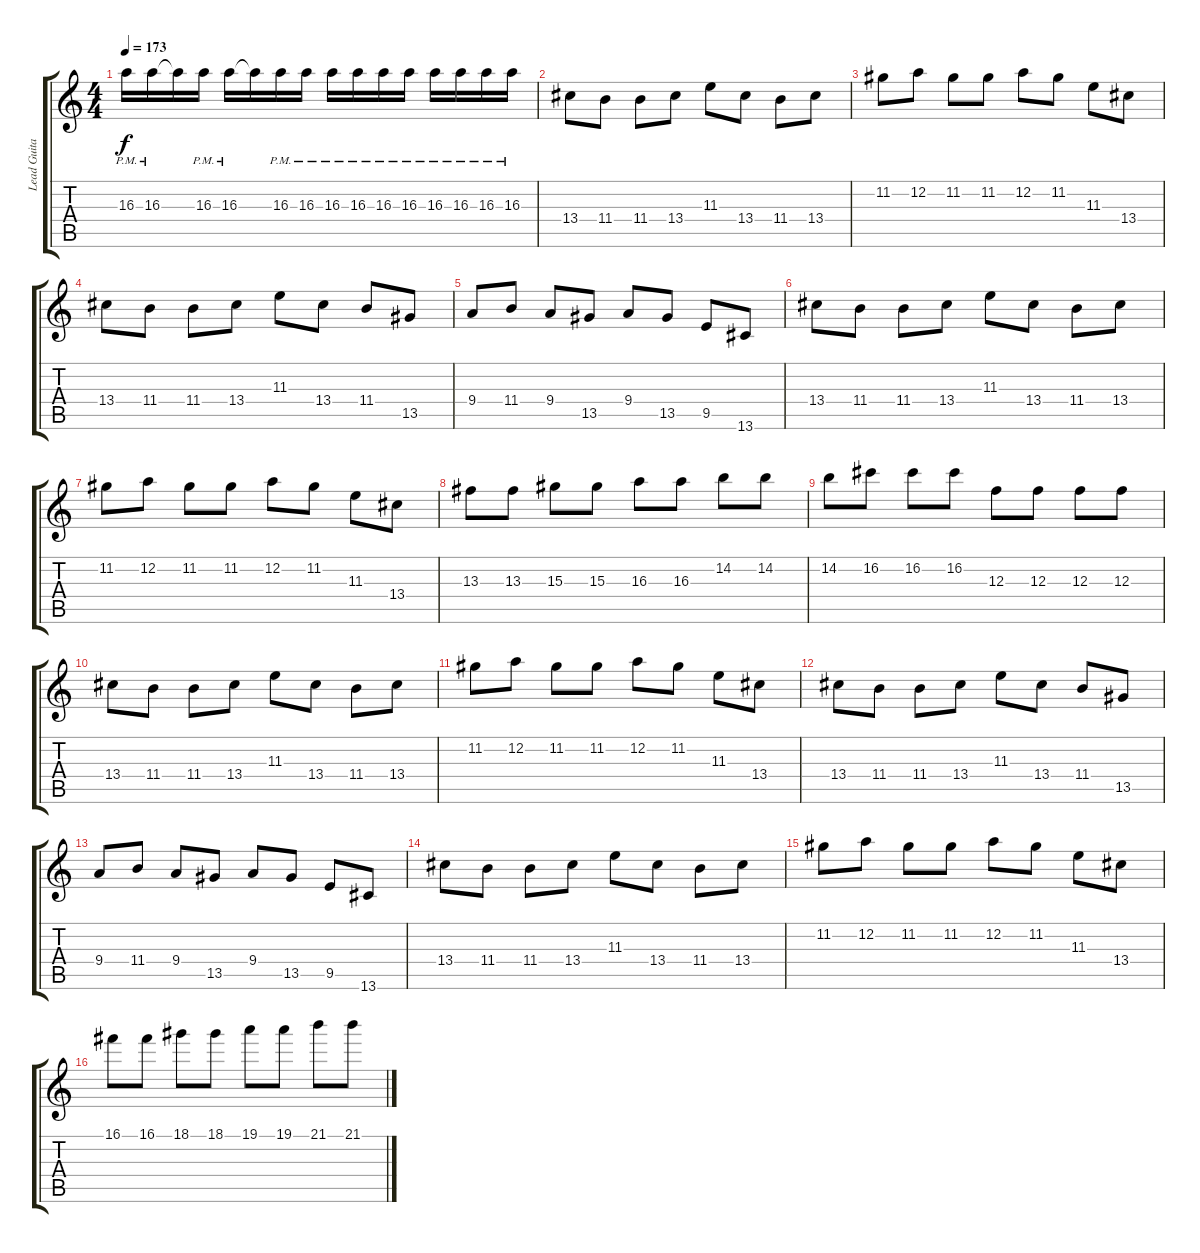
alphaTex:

\track ("Lead Guitar" "Lead Guita") {instrument distortionguitar}
\staff {score tabs}
\tuning (D4 A3 F3 C3 G2 C2) {hide}
\ts (4 4)
\tempo 173
\clef g2
\ks c
16.3{pm}.16{dy f} 16.3{pm}.16 16.3{t}.16 16.3{pm}.16 16.3{pm}.16 16.3{t}.16 16.3{pm}.16 16.3{pm}.16 16.3{pm}.16 16.3{pm}.16 16.3{pm}.16 16.3{pm}.16 16.3{pm}.16 16.3{pm}.16 16.3{pm}.16 16.3{pm}.16 |
13.4.8 11.4.8 11.4.8 13.4.8 11.3.8 13.4.8 11.4.8 13.4.8 |
11.2.8 12.2.8 11.2.8 11.2.8 12.2.8 11.2.8 11.3.8 13.4.8 |
13.4.8 11.4.8 11.4.8 13.4.8 11.3.8 13.4.8 11.4.8 13.5.8 |
9.4.8 11.4.8 9.4.8 13.5.8 9.4.8 13.5.8 9.5.8 13.6.8 |
13.4.8 11.4.8 11.4.8 13.4.8 11.3.8 13.4.8 11.4.8 13.4.8 |
11.2.8 12.2.8 11.2.8 11.2.8 12.2.8 11.2.8 11.3.8 13.4.8 |
13.3.8 13.3.8 15.3.8 15.3.8 16.3.8 16.3.8 14.2.8 14.2.8 |
14.2.8 16.2.8 16.2.8 16.2.8 12.3.8 12.3.8 12.3.8 12.3.8 |
13.4.8 11.4.8 11.4.8 13.4.8 11.3.8 13.4.8 11.4.8 13.4.8 |
11.2.8 12.2.8 11.2.8 11.2.8 12.2.8 11.2.8 11.3.8 13.4.8 |
13.4.8 11.4.8 11.4.8 13.4.8 11.3.8 13.4.8 11.4.8 13.5.8 |
9.4.8 11.4.8 9.4.8 13.5.8 9.4.8 13.5.8 9.5.8 13.6.8 |
13.4.8 11.4.8 11.4.8 13.4.8 11.3.8 13.4.8 11.4.8 13.4.8 |
11.2.8 12.2.8 11.2.8 11.2.8 12.2.8 11.2.8 11.3.8 13.4.8 |
16.1.8 16.1.8 18.1.8 18.1.8 19.1.8 19.1.8 21.1.8 21.1.8
